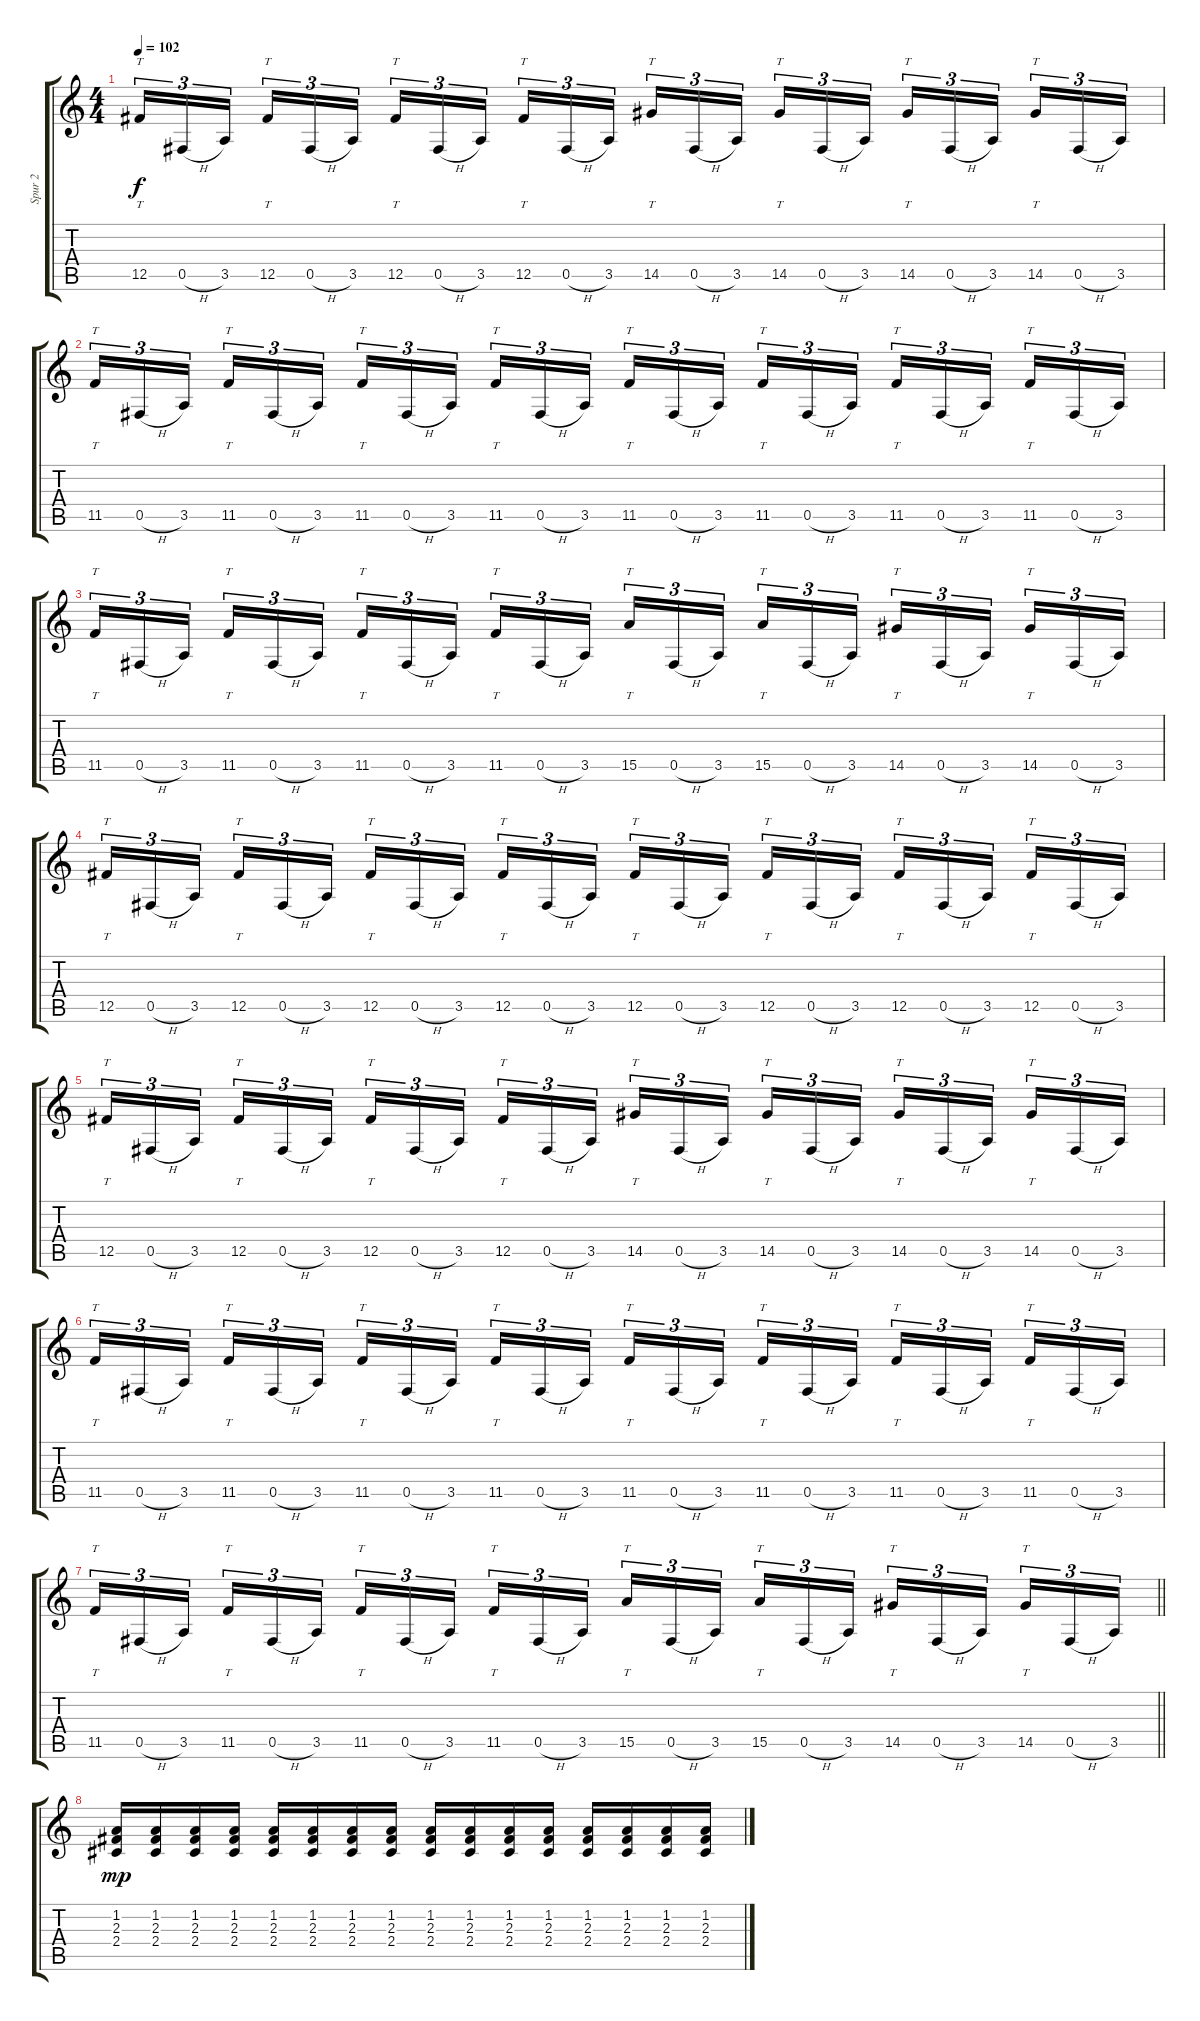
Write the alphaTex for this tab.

\track ("Spur 2" "Spur 2") {instrument distortionguitar}
\staff {score tabs}
\tuning (Db4 Ab3 E3 B2 Gb2 B1) {hide}
\ts (4 4)
\tempo 102
\clef g2
\ks c
12.5.16{tt tu (3 2) dy f} 0.5{h}.16{tu (3 2)} 3.5.16{tu (3 2) beam splitsecondary} 12.5.16{tt tu (3 2)} 0.5{h}.16{tu (3 2)} 3.5.16{tu (3 2)} 12.5.16{tt tu (3 2)} 0.5{h}.16{tu (3 2)} 3.5.16{tu (3 2) beam splitsecondary} 12.5.16{tt tu (3 2)} 0.5{h}.16{tu (3 2)} 3.5.16{tu (3 2)} 14.5.16{tt tu (3 2)} 0.5{h}.16{tu (3 2)} 3.5.16{tu (3 2) beam splitsecondary} 14.5.16{tt tu (3 2)} 0.5{h}.16{tu (3 2)} 3.5.16{tu (3 2)} 14.5.16{tt tu (3 2)} 0.5{h}.16{tu (3 2)} 3.5.16{tu (3 2) beam splitsecondary} 14.5.16{tt tu (3 2)} 0.5{h}.16{tu (3 2)} 3.5.16{tu (3 2)} |
11.5.16{tt tu (3 2)} 0.5{h}.16{tu (3 2)} 3.5.16{tu (3 2) beam splitsecondary} 11.5.16{tt tu (3 2)} 0.5{h}.16{tu (3 2)} 3.5.16{tu (3 2)} 11.5.16{tt tu (3 2)} 0.5{h}.16{tu (3 2)} 3.5.16{tu (3 2) beam splitsecondary} 11.5.16{tt tu (3 2)} 0.5{h}.16{tu (3 2)} 3.5.16{tu (3 2)} 11.5.16{tt tu (3 2)} 0.5{h}.16{tu (3 2)} 3.5.16{tu (3 2) beam splitsecondary} 11.5.16{tt tu (3 2)} 0.5{h}.16{tu (3 2)} 3.5.16{tu (3 2)} 11.5.16{tt tu (3 2)} 0.5{h}.16{tu (3 2)} 3.5.16{tu (3 2) beam splitsecondary} 11.5.16{tt tu (3 2)} 0.5{h}.16{tu (3 2)} 3.5.16{tu (3 2)} |
11.5.16{tt tu (3 2)} 0.5{h}.16{tu (3 2)} 3.5.16{tu (3 2) beam splitsecondary} 11.5.16{tt tu (3 2)} 0.5{h}.16{tu (3 2)} 3.5.16{tu (3 2)} 11.5.16{tt tu (3 2)} 0.5{h}.16{tu (3 2)} 3.5.16{tu (3 2) beam splitsecondary} 11.5.16{tt tu (3 2)} 0.5{h}.16{tu (3 2)} 3.5.16{tu (3 2)} 15.5.16{tt tu (3 2)} 0.5{h}.16{tu (3 2)} 3.5.16{tu (3 2) beam splitsecondary} 15.5.16{tt tu (3 2)} 0.5{h}.16{tu (3 2)} 3.5.16{tu (3 2)} 14.5.16{tt tu (3 2)} 0.5{h}.16{tu (3 2)} 3.5.16{tu (3 2) beam splitsecondary} 14.5.16{tt tu (3 2)} 0.5{h}.16{tu (3 2)} 3.5.16{tu (3 2)} |
12.5.16{tt tu (3 2)} 0.5{h}.16{tu (3 2)} 3.5.16{tu (3 2) beam splitsecondary} 12.5.16{tt tu (3 2)} 0.5{h}.16{tu (3 2)} 3.5.16{tu (3 2)} 12.5.16{tt tu (3 2)} 0.5{h}.16{tu (3 2)} 3.5.16{tu (3 2) beam splitsecondary} 12.5.16{tt tu (3 2)} 0.5{h}.16{tu (3 2)} 3.5.16{tu (3 2)} 12.5.16{tt tu (3 2)} 0.5{h}.16{tu (3 2)} 3.5.16{tu (3 2) beam splitsecondary} 12.5.16{tt tu (3 2)} 0.5{h}.16{tu (3 2)} 3.5.16{tu (3 2)} 12.5.16{tt tu (3 2)} 0.5{h}.16{tu (3 2)} 3.5.16{tu (3 2) beam splitsecondary} 12.5.16{tt tu (3 2)} 0.5{h}.16{tu (3 2)} 3.5.16{tu (3 2)} |
12.5.16{tt tu (3 2)} 0.5{h}.16{tu (3 2)} 3.5.16{tu (3 2) beam splitsecondary} 12.5.16{tt tu (3 2)} 0.5{h}.16{tu (3 2)} 3.5.16{tu (3 2)} 12.5.16{tt tu (3 2)} 0.5{h}.16{tu (3 2)} 3.5.16{tu (3 2) beam splitsecondary} 12.5.16{tt tu (3 2)} 0.5{h}.16{tu (3 2)} 3.5.16{tu (3 2)} 14.5.16{tt tu (3 2)} 0.5{h}.16{tu (3 2)} 3.5.16{tu (3 2) beam splitsecondary} 14.5.16{tt tu (3 2)} 0.5{h}.16{tu (3 2)} 3.5.16{tu (3 2)} 14.5.16{tt tu (3 2)} 0.5{h}.16{tu (3 2)} 3.5.16{tu (3 2) beam splitsecondary} 14.5.16{tt tu (3 2)} 0.5{h}.16{tu (3 2)} 3.5.16{tu (3 2)} |
11.5.16{tt tu (3 2)} 0.5{h}.16{tu (3 2)} 3.5.16{tu (3 2) beam splitsecondary} 11.5.16{tt tu (3 2)} 0.5{h}.16{tu (3 2)} 3.5.16{tu (3 2)} 11.5.16{tt tu (3 2)} 0.5{h}.16{tu (3 2)} 3.5.16{tu (3 2) beam splitsecondary} 11.5.16{tt tu (3 2)} 0.5{h}.16{tu (3 2)} 3.5.16{tu (3 2)} 11.5.16{tt tu (3 2)} 0.5{h}.16{tu (3 2)} 3.5.16{tu (3 2) beam splitsecondary} 11.5.16{tt tu (3 2)} 0.5{h}.16{tu (3 2)} 3.5.16{tu (3 2)} 11.5.16{tt tu (3 2)} 0.5{h}.16{tu (3 2)} 3.5.16{tu (3 2) beam splitsecondary} 11.5.16{tt tu (3 2)} 0.5{h}.16{tu (3 2)} 3.5.16{tu (3 2)} |
\barLineRight lightlight
11.5.16{tt tu (3 2)} 0.5{h}.16{tu (3 2)} 3.5.16{tu (3 2) beam splitsecondary} 11.5.16{tt tu (3 2)} 0.5{h}.16{tu (3 2)} 3.5.16{tu (3 2)} 11.5.16{tt tu (3 2)} 0.5{h}.16{tu (3 2)} 3.5.16{tu (3 2) beam splitsecondary} 11.5.16{tt tu (3 2)} 0.5{h}.16{tu (3 2)} 3.5.16{tu (3 2)} 15.5.16{tt tu (3 2)} 0.5{h}.16{tu (3 2)} 3.5.16{tu (3 2) beam splitsecondary} 15.5.16{tt tu (3 2)} 0.5{h}.16{tu (3 2)} 3.5.16{tu (3 2)} 14.5.16{tt tu (3 2)} 0.5{h}.16{tu (3 2)} 3.5.16{tu (3 2) beam splitsecondary} 14.5.16{tt tu (3 2)} 0.5{h}.16{tu (3 2)} 3.5.16{tu (3 2)} |
(1.2 2.3 2.4).16{dy mp} (1.2 2.3 2.4).16 (1.2 2.3 2.4).16 (1.2 2.3 2.4).16 (1.2 2.3 2.4).16 (1.2 2.3 2.4).16 (1.2 2.3 2.4).16 (1.2 2.3 2.4).16 (1.2 2.3 2.4).16 (1.2 2.3 2.4).16 (1.2 2.3 2.4).16 (1.2 2.3 2.4).16 (1.2 2.3 2.4).16 (1.2 2.3 2.4).16 (1.2 2.3 2.4).16 (1.2 2.3 2.4).16
